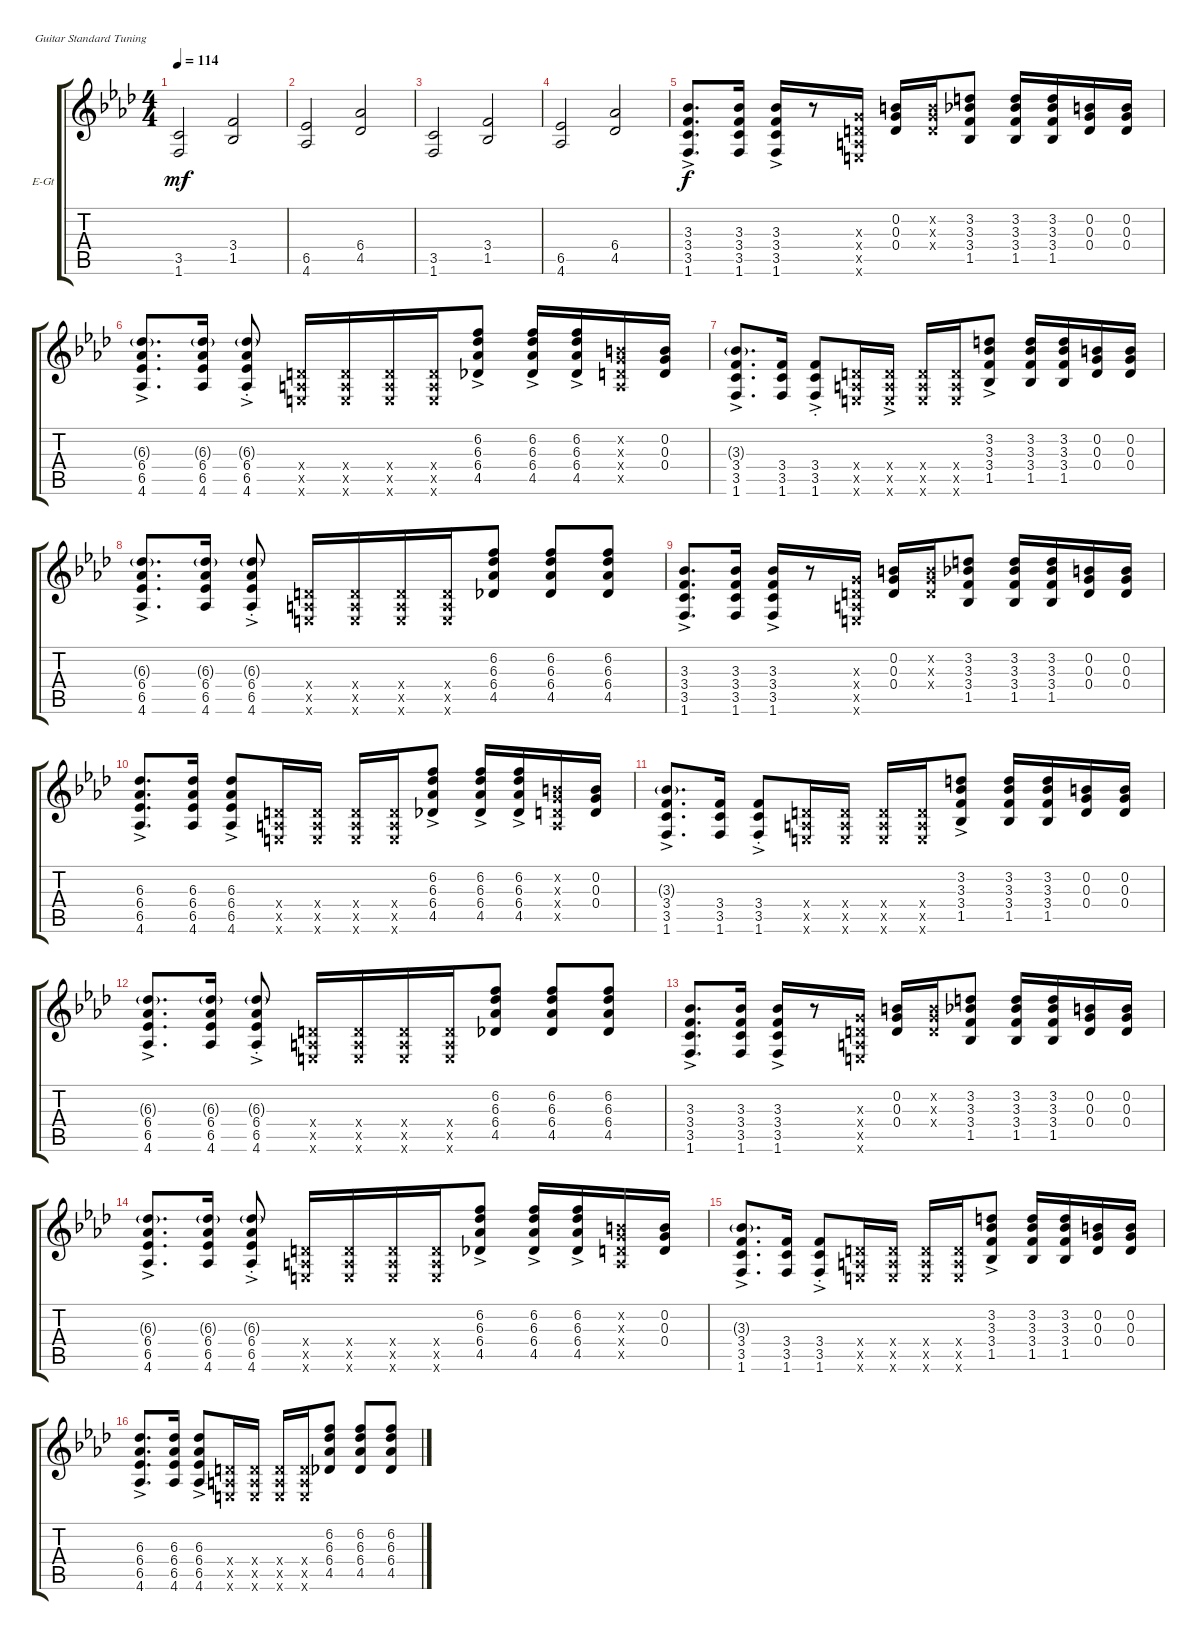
\defaultSystemsLayout 4
\bracketExtendMode groupsimilarinstruments
\firstSystemTrackNameOrientation horizontal
\otherSystemsTrackNameOrientation horizontal
\track ("Guitar" "E-Gt") {instrument distortionguitar}
\staff {score tabs}
\tuning (E4 B3 G3 D3 A2 E2)
\ts (4 4)
\tempo 114
\clef g2
\scale
1.07692
\ks ab
(1.6 3.5).2{dy mf} (1.5 3.4).2 |
\scale
0.923077 (4.6 6.5).2 (4.5 6.4).2 |
\scale
1.07692 (1.6 3.5).2 (1.5 3.4).2 |
\scale
0.923077 (4.6 6.5).2 (4.5 6.4).2 |
\scale
1.07692 (1.6 3.5 3.4 3.3{ac}).8{d dy f} (1.6 3.5 3.4 3.3).16 (1.6 3.5 3.4 3.3{ac}).16 r.8 (0.5{x} 0.6{x} 0.4{x} 0.3{x}).16 (0.4 0.3 0.2).16 (0.2{x} 0.3{x} 0.4{x}).16 (1.5 3.4 3.3 3.2).8 (1.5 3.4 3.3 3.2).16 (1.5 3.4 3.3 3.2).16 (0.4 0.3 0.2).16 (0.4 0.3 0.2).16 |
\scale
0.923077 (4.6{ac} 6.5 6.4 6.3{g}).8{d} (4.6 6.5 6.4 6.3{g}).16 (4.6{ac st} 6.5 6.4 6.3{g}).8{beam split} (0.6{x} 0.5{x} 0.4{x}).16{beam merge} (0.6{x} 0.5{x} 0.4{x}).16{beam merge} (0.6{x} 0.5{x} 0.4{x}).16{beam merge} (0.6{x} 0.5{x} 0.4{x}).16 (4.5 6.4 6.3 6.2{ac}).8 (4.5{ac} 6.4{ac} 6.3{ac} 6.2{ac}).16 (4.5{ac} 6.4{ac} 6.3{ac} 6.2{ac}).16 (0.5{x} 0.4{x} 0.3{x} 0.2{x}).16 (0.2 0.3 0.4).16 |
\scale
1.07692 (1.6{ac} 3.5 3.4 3.3{g}).8{d} (1.6 3.5 3.4).16 (1.6{ac} 3.5 3.4{ac st}).8 (0.6{x} 0.5{x} 0.4{x}).16 (0.6{ac x} 0.5{x} 0.4{x}).16 (0.6{x} 0.5{x} 0.4{x}).16 (0.6{x} 0.5{x} 0.4{x}).16 (1.5 3.4 3.3 3.2{ac}).8 (1.5 3.4 3.3 3.2).16 (1.5 3.4 3.3 3.2).16 (0.4 0.3 0.2).16 (0.2 0.3 0.4).16 |
\scale
0.923077 (4.6{ac} 6.5 6.4 6.3{g}).8{d} (4.6 6.5 6.4 6.3{g}).16 (4.6{ac st} 6.5 6.4 6.3{g}).8{beam split} (0.6{x} 0.5{x} 0.4{x}).16{beam merge} (0.6{x} 0.5{x} 0.4{x}).16{beam merge} (0.6{x} 0.5{x} 0.4{x}).16{beam merge} (0.6{x} 0.5{x} 0.4{x}).16 (4.5 6.4 6.3 6.2).8 (4.5 6.4 6.3 6.2).8 (4.5 6.4 6.3 6.2).8 |
\scale
1.07692 (1.6 3.5 3.4 3.3{ac}).8{d} (1.6 3.5 3.4 3.3).16 (1.6 3.5 3.4 3.3{ac}).16 r.8 (0.5{x} 0.6{x} 0.4{x} 0.3{x}).16 (0.4 0.3 0.2).16 (0.2{x} 0.3{x} 0.4{x}).16 (1.5 3.4 3.3 3.2).8 (1.5 3.4 3.3 3.2).16 (1.5 3.4 3.3 3.2).16 (0.4 0.3 0.2).16 (0.4 0.3 0.2).16 |
\scale
0.923077 (4.6{ac} 6.5 6.4 6.3).8{d} (4.6 6.5 6.4 6.3).16 (4.6{ac} 6.5 6.4 6.3).8 (0.6{x} 0.5{x} 0.4{x}).16{beam merge} (0.6{x} 0.5{x} 0.4{x}).16{beam split} (0.6{x} 0.5{x} 0.4{x}).16{beam merge} (0.6{x} 0.5{x} 0.4{x}).16 (4.5 6.4 6.3 6.2{ac}).8 (4.5{ac} 6.4{ac} 6.3{ac} 6.2{ac}).16 (4.5{ac} 6.4{ac} 6.3{ac} 6.2{ac}).16 (0.5{x} 0.4{x} 0.3{x} 0.2{x}).16 (0.2 0.3 0.4).16 |
\scale
1.07692 (1.6{ac} 3.5 3.4 3.3{g}).8{d} (1.6 3.5 3.4).16 (1.6 3.5 3.4{ac st}).8 (0.6{x} 0.5{x} 0.4{x}).16 (0.6{x} 0.5{x} 0.4{x}).16 (0.6{x} 0.5{x} 0.4{x}).16 (0.6{x} 0.5{x} 0.4{x}).16 (1.5 3.4 3.3 3.2{ac}).8 (1.5 3.4 3.3 3.2).16 (1.5 3.4 3.3 3.2).16 (0.4 0.3 0.2).16 (0.2 0.3 0.4).16 |
\scale
0.923077 (4.6{ac} 6.5 6.4 6.3{g}).8{d} (4.6 6.5 6.4 6.3{g}).16 (4.6{ac st} 6.5 6.4 6.3{g}).8{beam split} (0.6{x} 0.5{x} 0.4{x}).16{beam merge} (0.6{x} 0.5{x} 0.4{x}).16{beam merge} (0.6{x} 0.5{x} 0.4{x}).16{beam merge} (0.6{x} 0.5{x} 0.4{x}).16 (4.5 6.4 6.3 6.2).8 (4.5 6.4 6.3 6.2).8 (4.5 6.4 6.3 6.2).8 |
\scale
1.07692 (1.6 3.5 3.4 3.3{ac}).8{d} (1.6 3.5 3.4 3.3).16 (1.6 3.5 3.4 3.3{ac}).16 r.8 (0.5{x} 0.6{x} 0.4{x} 0.3{x}).16 (0.4 0.3 0.2).16 (0.2{x} 0.3{x} 0.4{x}).16 (1.5 3.4 3.3 3.2).8 (1.5 3.4 3.3 3.2).16 (1.5 3.4 3.3 3.2).16 (0.4 0.3 0.2).16 (0.4 0.3 0.2).16 |
\scale
0.923077 (4.6{ac} 6.5 6.4 6.3{g}).8{d} (4.6 6.5 6.4 6.3{g}).16 (4.6{ac st} 6.5 6.4 6.3{g}).8{beam split} (0.6{x} 0.5{x} 0.4{x}).16{beam merge} (0.6{x} 0.5{x} 0.4{x}).16{beam merge} (0.6{x} 0.5{x} 0.4{x}).16{beam merge} (0.6{x} 0.5{x} 0.4{x}).16 (4.5 6.4 6.3 6.2{ac}).8 (4.5{ac} 6.4{ac} 6.3{ac} 6.2{ac}).16 (4.5{ac} 6.4{ac} 6.3{ac} 6.2{ac}).16 (0.5{x} 0.4{x} 0.3{x} 0.2{x}).16 (0.2 0.3 0.4).16 |
\scale
1.07692 (1.6{ac} 3.5 3.4 3.3{g}).8{d} (1.6 3.5 3.4).16 (1.6 3.5 3.4{ac st}).8 (0.6{x} 0.5{x} 0.4{x}).16 (0.6{x} 0.5{x} 0.4{x}).16 (0.6{x} 0.5{x} 0.4{x}).16 (0.6{x} 0.5{x} 0.4{x}).16 (1.5 3.4 3.3 3.2{ac}).8 (1.5 3.4 3.3 3.2).16 (1.5 3.4 3.3 3.2).16 (0.4 0.3 0.2).16 (0.2 0.3 0.4).16 |
\scale
0.923077 (4.6{ac} 6.5 6.4 6.3).8{d} (4.6 6.5 6.4 6.3).16 (4.6{ac} 6.5 6.4 6.3).8 (0.6{x} 0.5{x} 0.4{x}).16{beam merge} (0.6{x} 0.5{x} 0.4{x}).16{beam split} (0.6{x} 0.5{x} 0.4{x}).16{beam merge} (0.6{x} 0.5{x} 0.4{x}).16 (4.5 6.4 6.3 6.2).8 (4.5 6.4 6.3 6.2).8 (4.5 6.4 6.3 6.2).8
